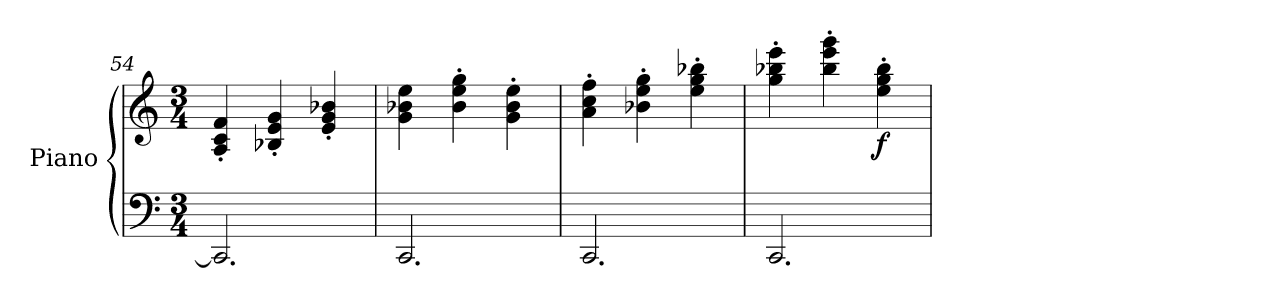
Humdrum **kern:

**kern	**kern	**dynam
*part1	*part1	*part1
*staff2	*staff1	*staff1/2
*I"Piano	*	*
*I'Pno.	*	*
*clefF4	*clefG2	*
*k[]	*k[]	*
*M3/4	*M3/4	*
=54	=54	=54
*^	*	*
2.CC/]	8DD!yy	4A/' 4c/' 4f/'	.
.	8CC!yy	.	.
.	8DD!yy	4B-X/' 4e/' 4g/'	.
.	8CC!yy	.	.
.	8DD!yy	4e/' 4g/' 4b-X/'	.
.	8CC!yy	.	.
=55	=55	=55	=55
2.CC/	8DD!yy	4g\ 4b-X\ 4ee\	.
.	8CC!yy	.	.
.	8DD!yy	4b-\' 4ee\' 4gg\'	.
.	8CC!yy	.	.
.	8DD!yy	4g\' 4b-\' 4ee\'	.
.	8CC!yy	.	.
!!LO:LB:g=z
=56	=56	=56	=56
2.CC/	8DD!yy	4a\' 4cc\' 4ff\'	.
.	8CC!yy	.	.
.	8DD!yy	4b-X\' 4ee\' 4gg\'	.
.	8CC!yy	.	.
.	8DD!yy	4ee\' 4gg\' 4bb-X\'	.
.	8CC!yy	.	.
=57	=57	=57	=57
2.CC/	8DD!yy	4gg\' 4bb-X\' 4eee\'	.
.	8CC!yy	.	.
.	8DD!yy	4bb-\' 4eee\' 4ggg\'	.
.	8CC!yy	.	.
!	!	!	!LO:DY:b
.	8DD!yy	4ee\' 4gg\' 4bb-\'	f
.	8CC!yy	.	.
*v	*v	*	*
=	=	=
*-	*-	*-
